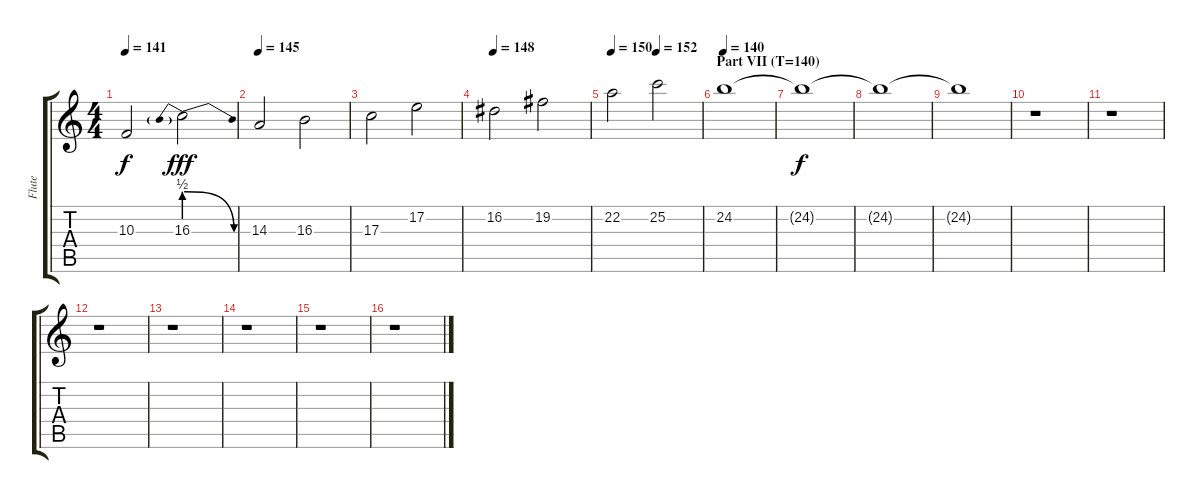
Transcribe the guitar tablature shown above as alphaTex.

\track ("Flute" "Flute") {instrument flute}
\staff {score tabs}
\tuning (E4 B3 G3 D3 A2 E2) {hide}
\ts (4 4)
\tempo 141
\clef g2
\ks c
10.3{t}.2{dy f} 16.3{be (prebendrelease 0 2 60 0)}.2{dy fff} |
\tempo 145
14.3.2 16.3.2 |
17.3.2 17.2.2 |
\tempo 148
16.2.2 19.2.2 |
\tempo 150
\tempo (152 0.5)
22.2.2 25.2.2 |
\section ("" "Part VII (T=140)")
\tempo 140
24.2.1{volume 3} |
24.2{t}.1{dy f} |
24.2{t}.1 |
24.2{t}.1 |
r.1 |
r.1 |
r.1 |
r.1 |
r.1 |
r.1 |
r.1
